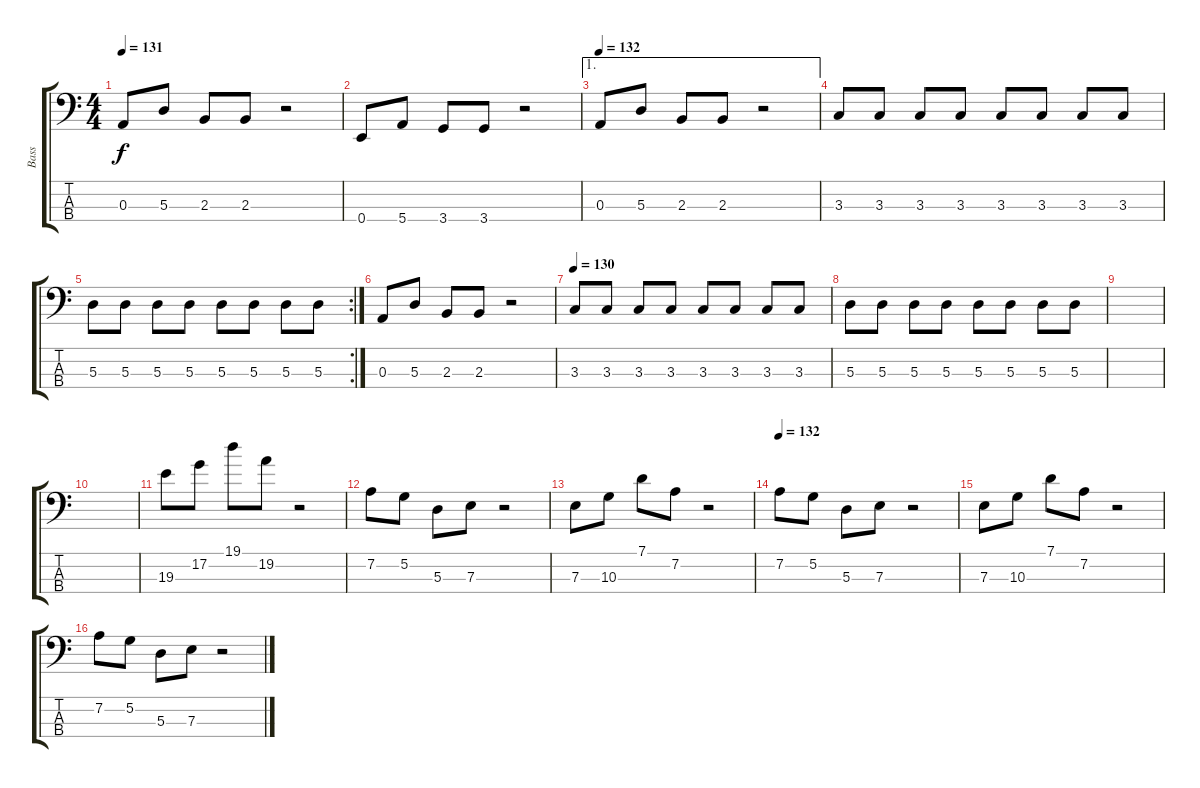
\track ("Bass" "Bass") {instrument electricbassfinger}
\staff {score tabs}
\tuning (G2 D2 A1 E1) {hide}
\ts (4 4)
\tempo 131
\clef f4
\ks c
0.3.8{dy f} 5.3.8 2.3.8 2.3.8 r.2 |
0.4.8 5.4.8 3.4.8 3.4.8 r.2 |
\ae 1
\tempo 132
0.3.8 5.3.8 2.3.8 2.3.8 r.2 |
3.3.8 3.3.8 3.3.8 3.3.8 3.3.8 3.3.8 3.3.8 3.3.8 |
\rc 2
5.3.8 5.3.8 5.3.8 5.3.8 5.3.8 5.3.8 5.3.8 5.3.8 |
0.3.8 5.3.8 2.3.8 2.3.8 r.2 |
\tempo 130
3.3.8 3.3.8 3.3.8 3.3.8 3.3.8 3.3.8 3.3.8 3.3.8 |
5.3.8 5.3.8 5.3.8 5.3.8 5.3.8 5.3.8 5.3.8 5.3.8 |
|
|
19.3.8 17.2.8 19.1.8 19.2.8 r.2 |
7.2.8 5.2.8 5.3.8 7.3.8 r.2 |
7.3.8 10.3.8 7.1.8 7.2.8 r.2 |
\tempo 132
7.2.8 5.2.8 5.3.8 7.3.8 r.2 |
7.3.8 10.3.8 7.1.8 7.2.8 r.2 |
7.2.8 5.2.8 5.3.8 7.3.8 r.2
